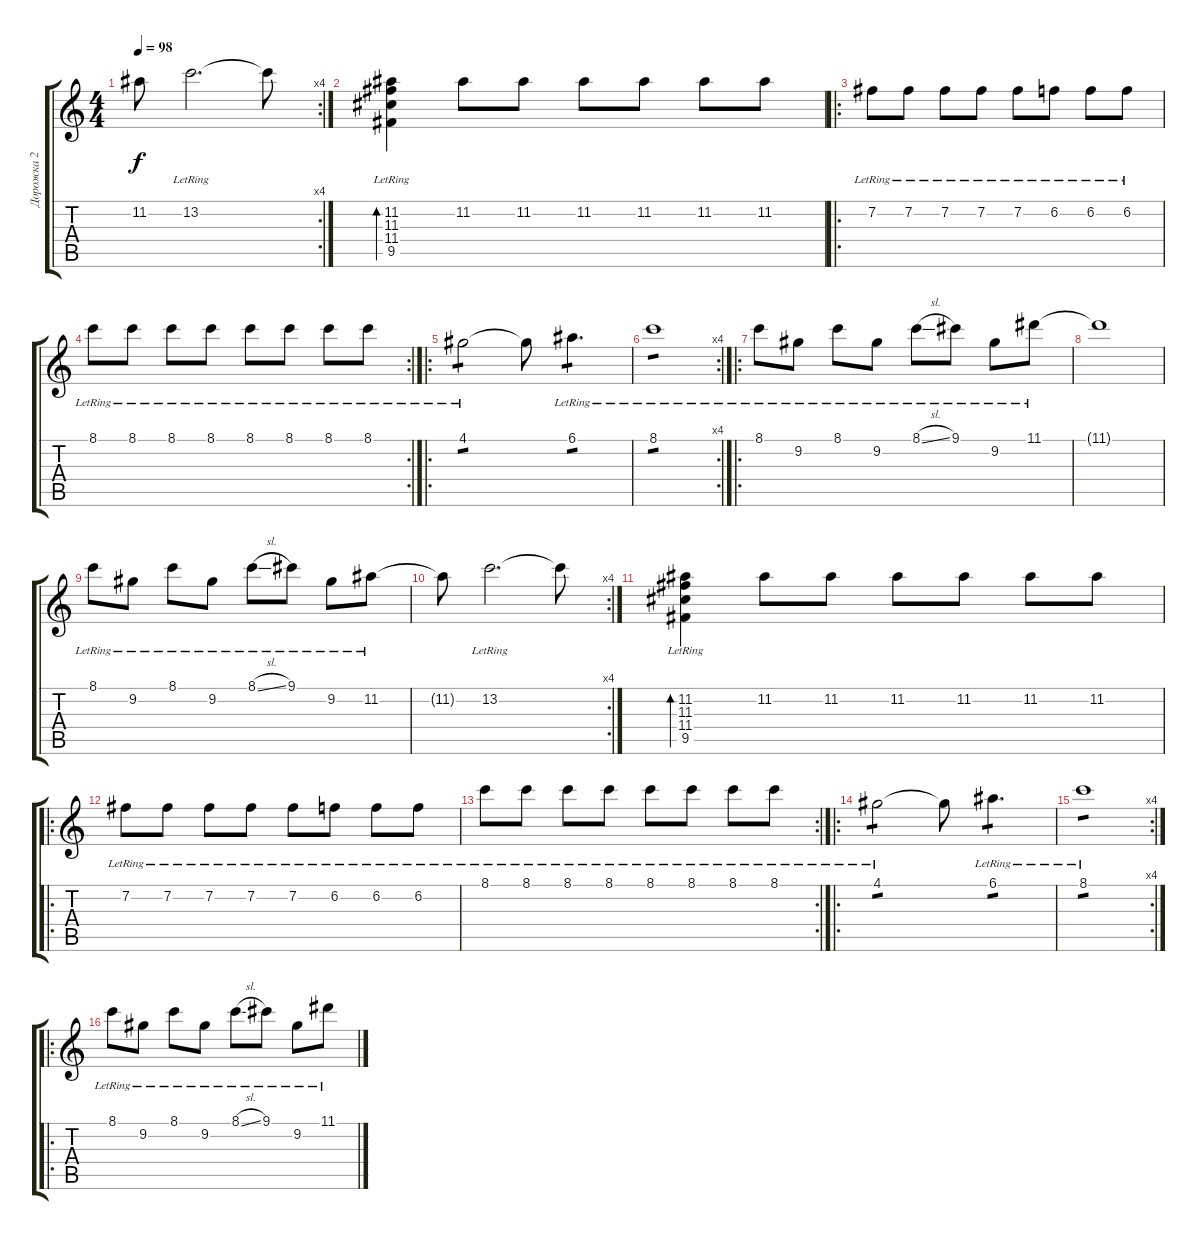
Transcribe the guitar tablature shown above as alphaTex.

\track ("Дорожка 2" "Дорожка 2") {instrument electricguitarclean}
\staff {score tabs}
\tuning (E4 B3 G3 D3 A2 E2) {hide}
\rc 4
\ts (4 4)
\tempo 98
\clef g2
\ks c
11.2{t}.8{dy f} 13.2{lr}.2{d} 13.2{t}.8 |
(11.2 11.3{lr} 11.4{lr} 9.5{lr}).4{bd 480} 11.2.8{volume 4} 11.2.8 11.2.8 11.2.8 11.2.8 11.2.8 |
\ro
7.2{lr}.8{volume 13} 7.2{lr}.8 7.2{lr}.8 7.2{lr}.8 7.2{lr}.8 6.2{lr}.8 6.2{lr}.8 6.2{lr}.8 |
\rc 2
8.1{lr}.8 8.1{lr}.8 8.1{lr}.8 8.1{lr}.8 8.1{lr}.8 8.1{lr}.8 8.1{lr}.8 8.1{lr}.8 |
\ro
4.1{lr}.2{tp 1} 4.1{t}.8 6.1{lr}.4{d tp 1} |
\rc 4
8.1{lr}.1{tp 1} |
\ro
8.1{lr}.8 9.2{lr}.8 8.1{lr}.8 9.2{lr}.8 8.1{sl lr}.8 9.1{lr}.8 9.2{lr}.8 11.1{lr}.8 |
11.1{t}.1 |
8.1{lr}.8 9.2{lr}.8 8.1{lr}.8 9.2{lr}.8 8.1{sl lr}.8 9.1{lr}.8 9.2{lr}.8 11.2{lr}.8 |
\rc 4
11.2{t}.8 13.2{lr}.2{d} 13.2{t}.8 |
(11.2 11.3{lr} 11.4{lr} 9.5{lr}).4{bd 480} 11.2.8{volume 4} 11.2.8 11.2.8 11.2.8 11.2.8 11.2.8 |
\ro
7.2{lr}.8{volume 13} 7.2{lr}.8 7.2{lr}.8 7.2{lr}.8 7.2{lr}.8 6.2{lr}.8 6.2{lr}.8 6.2{lr}.8 |
\rc 2
8.1{lr}.8 8.1{lr}.8 8.1{lr}.8 8.1{lr}.8 8.1{lr}.8 8.1{lr}.8 8.1{lr}.8 8.1{lr}.8 |
\ro
4.1{lr}.2{tp 1} 4.1{t}.8 6.1{lr}.4{d tp 1} |
\rc 4
8.1{lr}.1{tp 1} |
\ro
8.1{lr}.8 9.2{lr}.8 8.1{lr}.8 9.2{lr}.8 8.1{sl lr}.8 9.1{lr}.8 9.2{lr}.8 11.1{lr}.8
